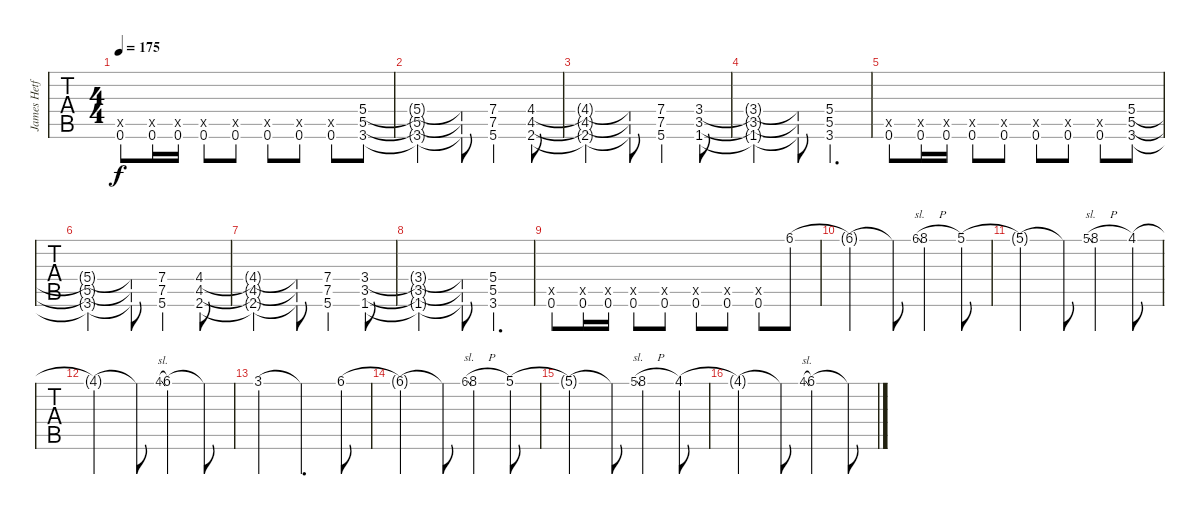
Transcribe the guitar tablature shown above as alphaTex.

\track ("James Hetfield" "James Hetf") {instrument distortionguitar}
\staff {tabs}
\tuning (E4 B3 G3 D3 A2 E2) {hide}
\ts (4 4)
\tempo 175
\clef g2
\ks c
(0.5{x} 0.6).8{dy f} (0.5{x} 0.6).16 (0.5{x} 0.6).16 (0.5{x} 0.6).8 (0.5{x} 0.6).8 (0.5{x} 0.6).8 (0.5{x} 0.6).8 (0.5{x} 0.6).8 (5.4 5.5 3.6).8 |
(5.4{t} 5.5{t} 3.6{t}).2 (5.4{t} 5.5{t} 3.6{t}).8 (7.4 7.5 5.6).4 (4.4 4.5 2.6).8 |
(4.4{t} 4.5{t} 2.6{t}).2 (4.4{t} 4.5{t} 2.6{t}).8 (7.4 7.5 5.6).4 (3.4 3.5 1.6).8 |
(3.4{t} 3.5{t} 1.6{t}).2 (3.4{t} 3.5{t} 1.6{t}).8 (5.4 5.5 3.6).4{d} |
(0.5{x} 0.6).8 (0.5{x} 0.6).16 (0.5{x} 0.6).16 (0.5{x} 0.6).8 (0.5{x} 0.6).8 (0.5{x} 0.6).8 (0.5{x} 0.6).8 (0.5{x} 0.6).8 (5.4 5.5 3.6).8 |
(5.4{t} 5.5{t} 3.6{t}).2 (5.4{t} 5.5{t} 3.6{t}).8 (7.4 7.5 5.6).4 (4.4 4.5 2.6).8 |
(4.4{t} 4.5{t} 2.6{t}).2 (4.4{t} 4.5{t} 2.6{t}).8 (7.4 7.5 5.6).4 (3.4 3.5 1.6).8 |
(3.4{t} 3.5{t} 1.6{t}).2 (3.4{t} 3.5{t} 1.6{t}).8 (5.4 5.5 3.6).4{d} |
(0.5{x} 0.6).8 (0.5{x} 0.6).16 (0.5{x} 0.6).16 (0.5{x} 0.6).8 (0.5{x} 0.6).8 (0.5{x} 0.6).8 (0.5{x} 0.6).8 (0.5{x} 0.6).8 6.1.8 |
6.1{t}.2 6.1{t}.8 6.1{sl}.8{gr} 8.1{h}.4 5.1.8 |
5.1{t}.2 5.1{t}.8 5.1{sl}.8{gr} 8.1{h}.4 4.1.8 |
4.1{t}.2 4.1{t}.8 4.1{sl}.8{gr} 6.1.4 6.1{t}.8 |
3.1.2 3.1{t}.4{d} 6.1.8 |
6.1{t}.2 6.1{t}.8 6.1{sl}.8{gr} 8.1{h}.4 5.1.8 |
5.1{t}.2 5.1{t}.8 5.1{sl}.8{gr} 8.1{h}.4 4.1.8 |
4.1{t}.2 4.1{t}.8 4.1{sl}.8{gr} 6.1.4 6.1{t}.8
